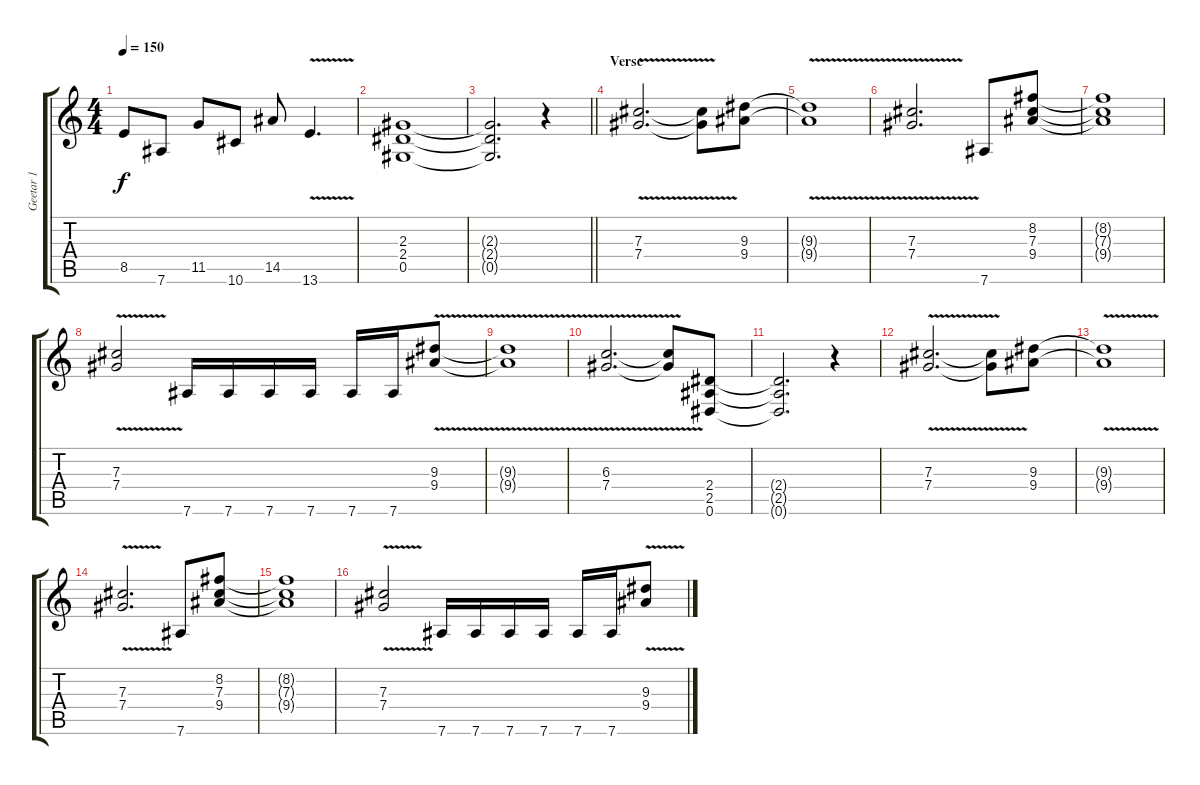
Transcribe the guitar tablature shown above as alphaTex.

\track ("Geetar 1" "Geetar 1") {instrument distortionguitar}
\staff {score tabs}
\tuning (Eb4 Bb3 Gb3 Db3 Ab2 Eb2) {hide}
\ts (4 4)
\tempo 150
\clef g2
\ks c
8.5.8{dy f} 7.6.8 11.5.8 10.6.8 14.5.8 13.6{v}.4{d} |
(2.3 2.4 0.5).1 |
\barLineRight lightlight
(2.3{t} 2.4{t} 0.5{t}).2{d} r.4 |
\section ("" "Verse")
(7.3{v} 7.4{v}).2{d} (7.3{v t} 7.4{v t}).8 (9.3 9.4).8 |
(9.3{v t} 9.4{v t}).1 |
(7.3{v} 7.4{v}).2{d} 7.6.8 (8.2 7.3 9.4).8 |
(8.2{t} 7.3{t} 9.4{t}).1 |
(7.3{v} 7.4{v}).2 7.6.16 7.6.16 7.6.16 7.6.16 7.6.16 7.6.16 (9.3{v} 9.4{v}).8 |
(9.3{v t} 9.4{v t}).1 |
(6.3{v} 7.4{v}).2{d} (6.3{t} 7.4{t}).8 (2.4 2.5 0.6).8 |
(2.4{t} 2.5{t} 0.6{t}).2{d} r.4 |
(7.3{v} 7.4{v}).2{d} (7.3{v t} 7.4{v t}).8 (9.3 9.4).8 |
(9.3{v t} 9.4{v t}).1 |
(7.3{v} 7.4{v}).2{d} 7.6.8 (8.2 7.3 9.4).8 |
(8.2{t} 7.3{t} 9.4{t}).1 |
(7.3{v} 7.4{v}).2 7.6.16 7.6.16 7.6.16 7.6.16 7.6.16 7.6.16 (9.3{v} 9.4{v}).8
